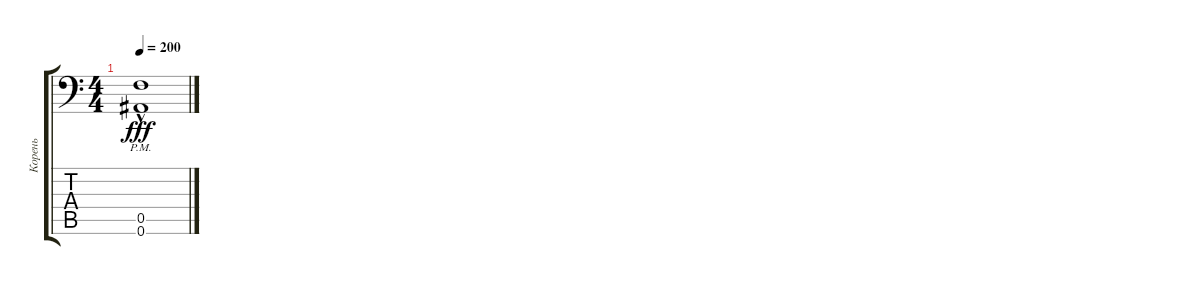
\track ("Корень" "Корень") {instrument distortionguitar}
\staff {score tabs}
\tuning (C4 G3 Eb3 Bb2 F2 Bb1) {hide}
\ts (4 4)
\tempo 200
\clef f4
\ks c
(0.5{hac pm} 0.6{hac pm}).1{dy fff}
